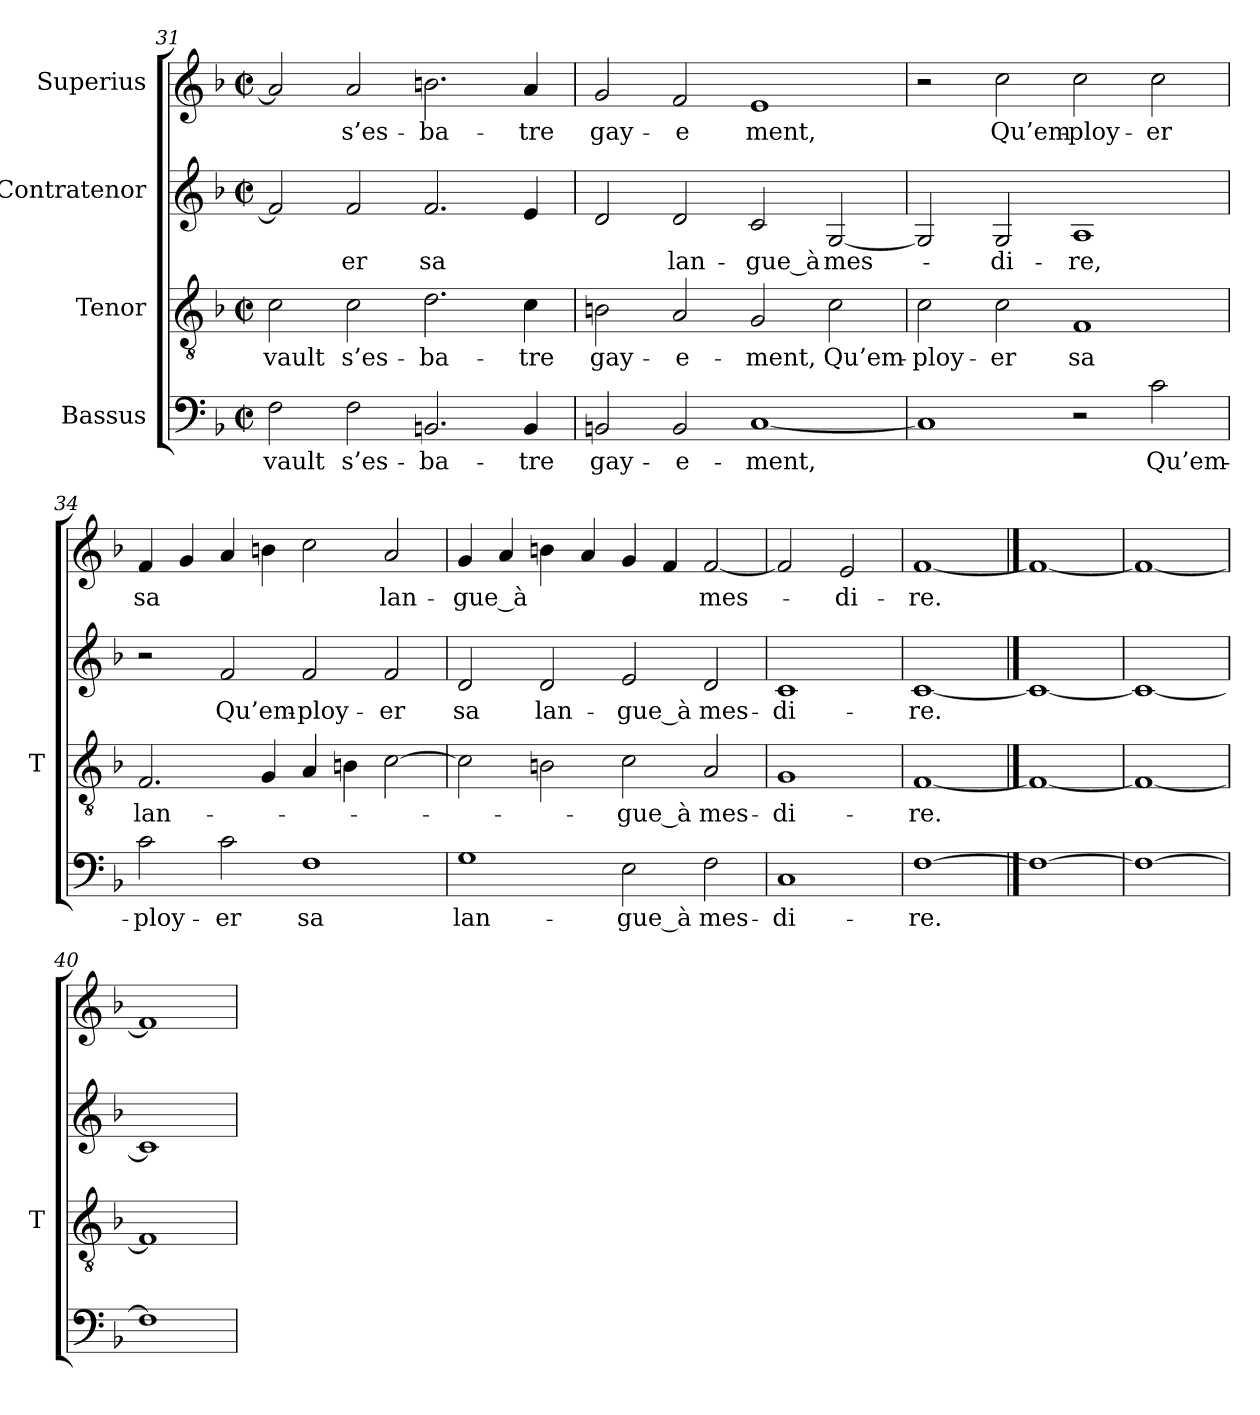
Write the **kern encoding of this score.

**kern	**text	**kern	**text	**kern	**text	**kern	**text
*part4	*part4	*part3	*part3	*part2	*part2	*part1	*part1
*staff4	*staff4	*staff3	*staff3	*staff2	*staff2	*staff1	*staff1
*I"Bassus	*	*I"Tenor	*	*I"Contratenor	*	*I"Superius	*
*	*	*I'T	*	*	*	*	*
*clefF4	*	*clefGv2	*	*clefG2	*	*clefG2	*
*k[b-]	*	*k[b-]	*	*k[b-]	*	*k[b-]	*
*F:	*	*F:	*	*F:	*	*F:	*
*M2/2	*	*M2/2	*	*M2/2	*	*M2/2	*
*met(c|)	*	*met(c|)	*	*met(c|)	*	*met(c|)	*
=31	=31	=31	=31	=31	=31	=31	=31
2F	-vault	2c	-vault	2f]	.	2a]	.
2F	s’es-	2c	s’es-	2f	-er	2a	s’es-
2.BBn	ba-	2.d	ba-	2.f	-sa	2.bn	ba-
4BB	-tre	4c	-tre	4e	.	4a	-tre
=32	=32	=32	=32	=32	=32	=32	=32
2BBn	gay-	2Bn	gay-	2d	.	2g	gay-
2BB	e-	2A	e-	2d	lan-	2f	-e
[1C	-ment,	2G	-ment,	2c	-gue_à	1e	-ment,
.	.	2c	Qu’em-	[2G	mes-	.	.
=33	=33	=33	=33	=33	=33	=33	=33
1C]	.	2c	ploy-	2G]	.	2r	.
.	.	2c	-er	2G	di-	2cc	Qu’em-
2r	.	1F	-sa	1A	-re,	2cc	ploy-
2c	Qu’em-	.	.	.	.	2cc	-er
!!LO:PB:g=z
=34	=34	=34	=34	=34	=34	=34	=34
2c	ploy-	2.F	lan-	2r	.	4f	-sa
.	.	.	.	.	.	4g	.
2c	-er	.	.	2f	Qu’em-	4a	.
.	.	4G	.	.	.	4bn	.
1F	-sa	4A	.	2f	ploy-	2cc	.
.	.	4Bn	.	.	.	.	.
.	.	[2c	.	2f	-er	2a	lan-
=35	=35	=35	=35	=35	=35	=35	=35
1G	lan-	2c]	.	2d	-sa	4g	-gue_à
.	.	.	.	.	.	4a	.
.	.	2Bn	.	2d	lan-	4bn	.
.	.	.	.	.	.	4a	.
2E	-gue_à	2c	-gue_à	2e	-gue_à	4g	.
.	.	.	.	.	.	4f	.
2F	mes-	2A	mes-	2d	mes-	[2f	mes-
=36	=36	=36	=36	=36	=36	=36	=36
1C	di-	1G	di-	1c	di-	2f]	.
.	.	.	.	.	.	2e	di-
=37	=37	=37	=37	=37	=37	=37	=37
[1F	-re.	[1F	-re.	[1c	-re.	[1f	-re.
==38	==38	==38	==38	==38	==38	==38	==38
1F_	.	1F_	.	1c_	.	1f_	.
=39	=39	=39	=39	=39	=39	=39	=39
1F_	.	1F_	.	1c_	.	1f_	.
=40	=40	=40	=40	=40	=40	=40	=40
1F]	.	1F]	.	1c]	.	1f]	.
=	=	=	=	=	=	=	=
*-	*-	*-	*-	*-	*-	*-	*-
